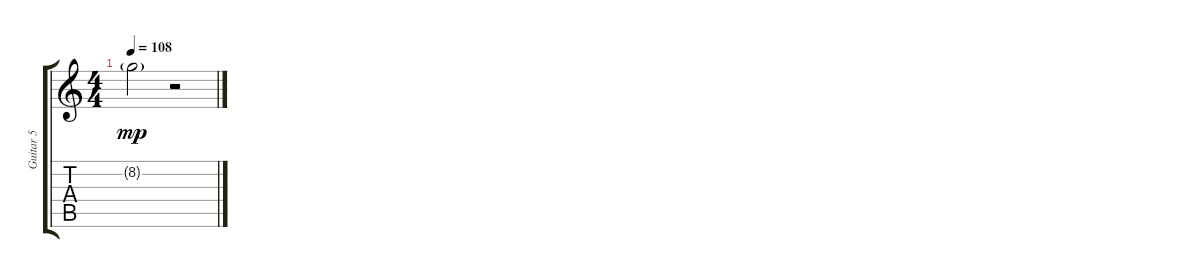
\track ("Guitar 5" "Guitar 5") {instrument electricguitarclean}
\staff {score tabs}
\tuning (E4 B3 G3 D3 A2 E2) {hide}
\ts (4 4)
\tempo 108
\clef g2
\ks c
8.2{g}.2{dy mp} r.2
